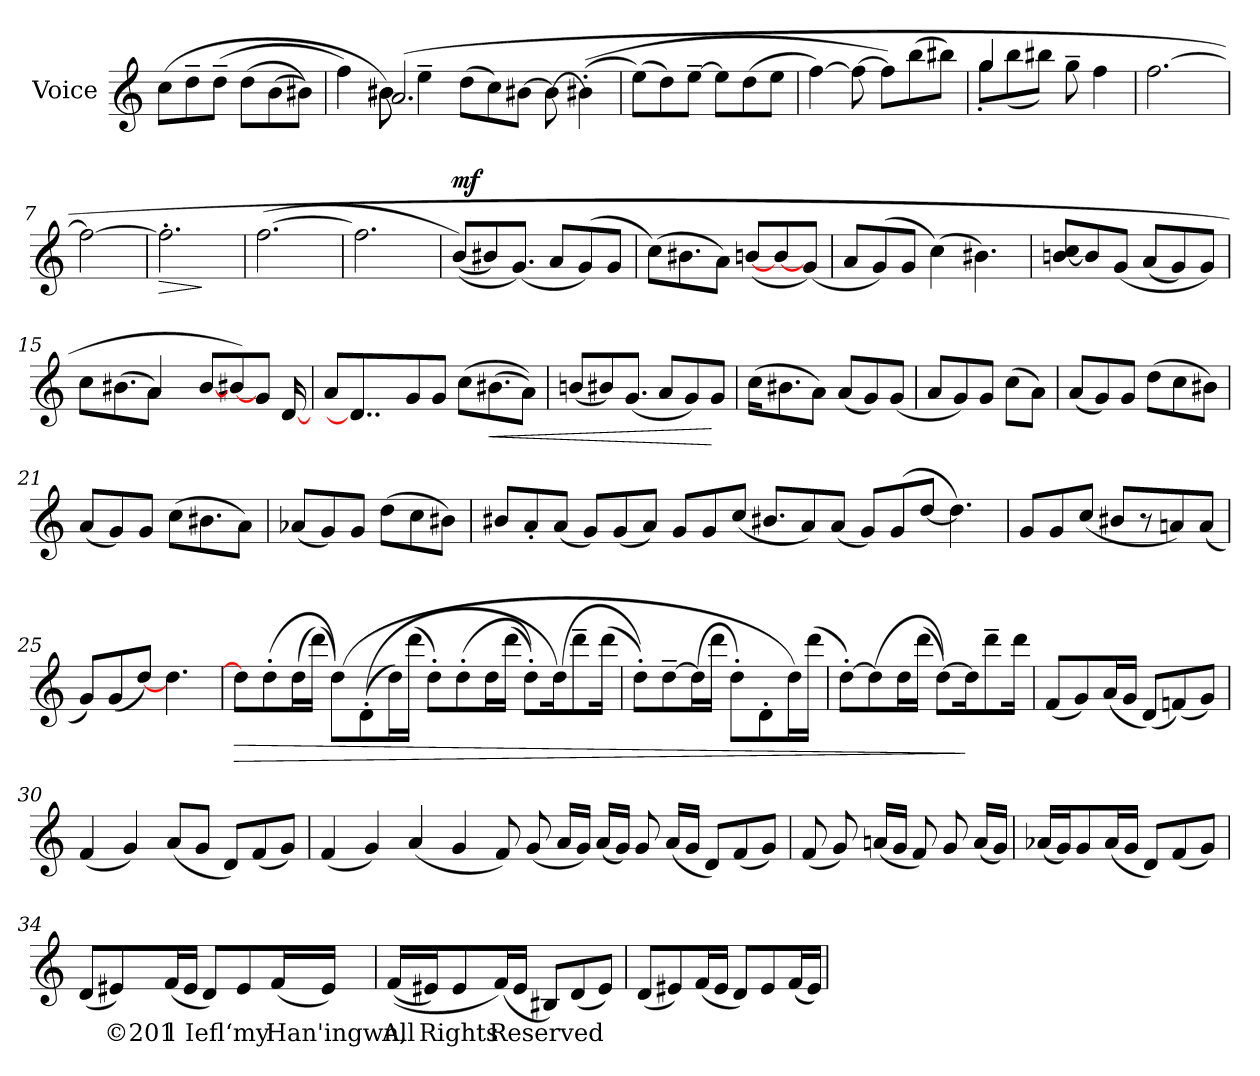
**kern	**text	**dynam
*part1	*part1	*part1
*staff1	*staff1	*staff1
*I"Voice	*	*
*I'V	*	*
=1	=1	=1
(<(>8cc\L	.	.
8dd~>\	.	.
(<8dd~>\J	.	.
(>8dd\L	.	.
(>8b\	.	.
8b#X\J))	.	.
=2	=2	=2
*^	*	*
*	*^	*	*
4ff\)	4ryy	4ryy	.	.
(>8b#X\	(>2.a/	8b#\))	.	.
4ee~>\	.	1ryy	.	.
(>8dd:\L	.	.	.	.
8cc\)	.	.	.	.
[>8b#X\J	.	.	.	.
8b#\_	4.ryy	.	.	.
(<(>4b#X'>\]	.	.	.	.
*v	*v	*v	*	*
=3	=3	=3
(>8ee\L)	.	.
8dd\)	.	.
[>8ee~>\J	.	.
8ee\L]	.	.
(>8dd\	.	.
8ee\J	.	.
=4	=4	=4
[>4ff\)	.	.
8ff\_>	.	.
8ff\L])	.	.
(>8bb\	.	.
8bb#X\J)	.	.
=5	=5	=5
*^	*	*
4gg/	8gg'>\L	.	.
.	(>8bb\	.	.
2ryy	8bb#X\J)	.	.
.	8gg~>\	.	.
.	4ff\	.	.
*v	*v	*	*
=6	=6	=6
[>2.ff\	.	.
=7	=7	=7
2ff\_	.	.
!!LO:LB:g=z
=8	=8	=8
!	!	!LO:HP:b
2.ff'>\]	.	>
.	.	]
=9	=9	=9
(<[>2.ff\	.	.
=10	=10	=10
2.ff\]	.	.
=11	=11	=11
!	!	!LO:DY:b
(<(>8b/L)	.	mf
8b#X/)	.	.
(<8.g/J)	.	.
8a:/L	.	.
(>8g/)	.	.
8g/J	.	.
=12	=12	=12
(>8cc\L)	.	.
8.b#X\	.	.
8a\J)	.	.
(>[<8bn/L	.	.
[8b/	.	.
(<8g/J)	.	.
=13	=13	=13
8a/L	.	.
(>8g/)	.	.
8g/J	.	.
(<4cc\)	.	.
4.b#X\)	.	.
=14	=14	=14
[<8bn/ 8cc/L	.	.
8b/]	.	.
(<8g/J	.	.
(>8a/L	.	.
8g/)	.	.
8g/J)	.	.
=15	=15	=15
*^	*	*
(>8cc\L	16ryy	.	.
*v	*v	*	*
(>8.b#X\	.	.
*^	*	*
8a\J)	4a/	.	.
2ryy	.	.	.
.	[<8b#/L	.	.
.	[8b#X/)	.	.
.	8g/J	.	.
16ryy	[16d/	.	.
*v	*v	*	*
!!LO:LB:g=z
=16	=16	=16
8a/L	.	.
4..d/]	.	.
8g/	.	.
8g/J	.	.
(>8cc\L	.	.
!	!	!LO:HP:b
(<8.b#X\	.	<
8a\J))	.	.
=17	=17	=17
(<8bn/L	.	.
8b#X/)	.	.
(<8.g/J	.	.
8a/L	.	.
8g/)	.	.
8g/J	.	[
=18	=18	=18
(>16cc\KL	.	.
8.b#X\	.	.
8a\J)	.	.
(<8a/L	.	.
8g/)	.	.
(<8g/J	.	.
=19	=19	=19
8a/L	.	.
8g/)	.	.
8g/J	.	.
(>8cc\L	.	.
8a\J)	.	.
=20	=20	=20
(<8a/L	.	.
8g/)	.	.
8g/J	.	.
(>8dd\L	.	.
8cc\	.	.
8b#X\J)	.	.
=21	=21	=21
(<8a/L	.	.
8g/)	.	.
8g/J	.	.
(>8cc\L	.	.
8.b#X\	.	.
8a\J)	.	.
!!LO:LB:g=z
=22	=22	=22
(<8a-X/L	.	.
8g/)	.	.
8g/J	.	.
(>8dd\L	.	.
8cc\	.	.
8b#X\J)	.	.
=23	=23	=23
8b#X/L	.	.
8a'</	.	.
(<8a/J	.	.
8g/L)	.	.
(<8g/	.	.
8a/J)	.	.
8g/L	.	.
8g/	.	.
(<8cc/J	.	.
8.b#X/L	.	.
8a/)	.	.
(<8a/J	.	.
8g:/L)	.	.
(>8g/	.	.
[<8dd/J	.	.
4.dd\])	.	.
=24	=24	=24
8g/L	.	.
8g/	.	.
(<8cc/J	.	.
8b#X/L	.	.
8r	.	.
8an/)	.	.
(<8a/J	.	.
=25	=25	=25
8g/L)	.	.
(<8g/	.	.
[<8dd/J)	.	.
4.dd\	.	.
!!LO:LB:g=z
=26	=26	=26
!	!	!LO:HP:b
8dd\L]	.	>
(>8dd'>\	.	.
(<16dd\L	.	.
(>16ddd\JJ)	.	.
(>8dd\L))	.	.
(<(<8d'>'>\	.	.
16dd\L)	.	.
(>16ddd\JJ	.	.
8dd'>\L)	.	.
(<8dd'>\	.	.
16dd\L	.	.
(>16ddd\JJ	.	.
8dd'>\L))	.	.
(>16dd\k)	.	.
8ddd~>\	.	.
(>16ddd\Jk	.	.
=27	=27	=27
8dd'>\L))	.	.
[>8dd~>\	.	.
(>16dd\L]	.	.
16ddd\JJ	.	.
8dd'>\L)	.	.
8d'>'>\	.	.
16dd\L)	.	.
(>16ddd\JJ	.	.
=28	=28	=28
[>8dd'>\L)	.	.
(>8dd\]	.	.
16dd\L	.	.
(>16ddd\JJ	.	.
[>8dd\L))	.	.
16dd\k]	.	]
8ddd~>\	.	.
16ddd\Jk	.	.
=29	=29	=29
(<8f/L	.	.
8g/)	.	.
(<16a/L	.	.
16g/JJ	.	.
(>8d/L)	.	.
(<8fn/)	.	.
8g/J)	.	.
!!LO:LB:g=z
=30	=30	=30
(<4f/	.	.
4g/)	.	.
(<8a/L	.	.
8g/J	.	.
8d/L)	.	.
(<8f/	.	.
8g/J)	.	.
=31	=31	=31
(<4f/	.	.
4g/)	.	.
(<4a/	.	.
4g/	.	.
8f/K)	.	.
(<8g/K	.	.
16a/kL	.	.
16g/Jk)	.	.
(<16a:/KL	.	.
16g/JK)	.	.
8g/K	.	.
(<16a/kL	.	.
16g/Jk	.	.
8d/L)	.	.
(<8f/	.	.
8g/J)	.	.
=32	=32	=32
(<8f/K	.	.
8g/K)	.	.
(<16an/kL	.	.
16g/Jk	.	.
8f/K)	.	.
8g/K	.	.
(<16a/kL	.	.
16g/Jk)	.	.
!!LO:LB:g=z
=33	=33	=33
(<16a-X/LL	.	.
16g/J)	.	.
8g/	.	.
(<16a-/L	.	.
16g/JJ	.	.
8d/L)	.	.
(<8f/	.	.
8g/J)	.	.
=34	=34	=34
(<8d/L	.	.
!	!LO:LY:b	!
8e#X/)	©201	.
!	!LO:LY:b	!
(<16f:/L	l	.
16e#/JJ	.	.
!	!LO:LY:b	!
8d/L)	Ieﬂ‘my	.
8e#/	.	.
!	!LO:LY:b	!
(<16f/L	Han'ingwn,	.
16e#/JJ)	.	.
=35	=35	=35
!	!LO:LY:b	!
(>(<16f/LL	All	.
!	!LO:LY:b	!
16e#X/J)	Rights	.
8e#/	.	.
!	!LO:LY:b	!
(<16f/L)	Reserved	.
16e#/JJ	.	.
8B#X/L)	.	.
(<8d/	.	.
8e#/J)	.	.
=36	=36	=36
(<8d/L	.	.
8e#X/)	.	.
(<16f/L	.	.
16e#/JJ	.	.
8d/L)	.	.
8e#/	.	.
(<16f/L	.	.
16e#/JJ)	.	.
=	=	=
*-	*-	*-
